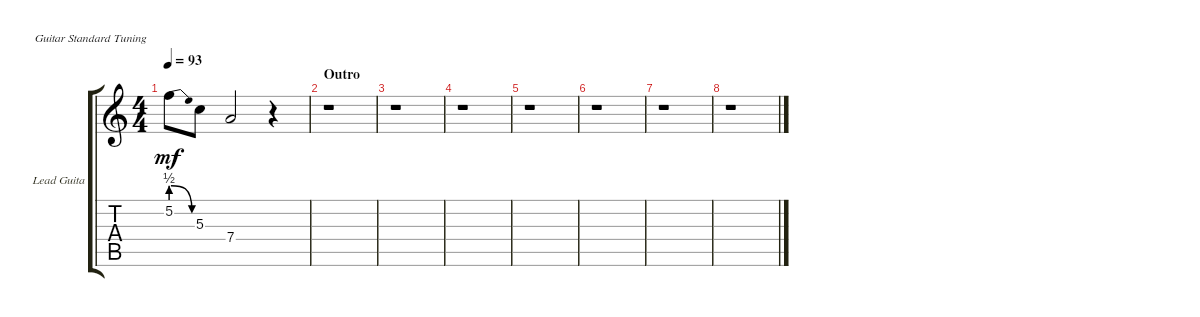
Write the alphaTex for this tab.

\defaultSystemsLayout 4
\bracketExtendMode groupsimilarinstruments
\firstSystemTrackNameOrientation horizontal
\otherSystemsTrackNameOrientation horizontal
\track ("Lead Guitar (Whammy)" "Lead Guita") {instrument overdrivenguitar}
\staff {score tabs}
\tuning (E4 B3 G3 D3 A2 E2)
\ts (4 4)
\tempo 93
\clef g2
\ks c
5.2{be (release 0 2 30.599999999999998 0) t}.8{dy mf} 5.3.8 7.4.2 r.4 |
\section ("" "Outro")
r.1 |
r.1 |
r.1 |
r.1 |
r.1 |
r.1 |
r.1
